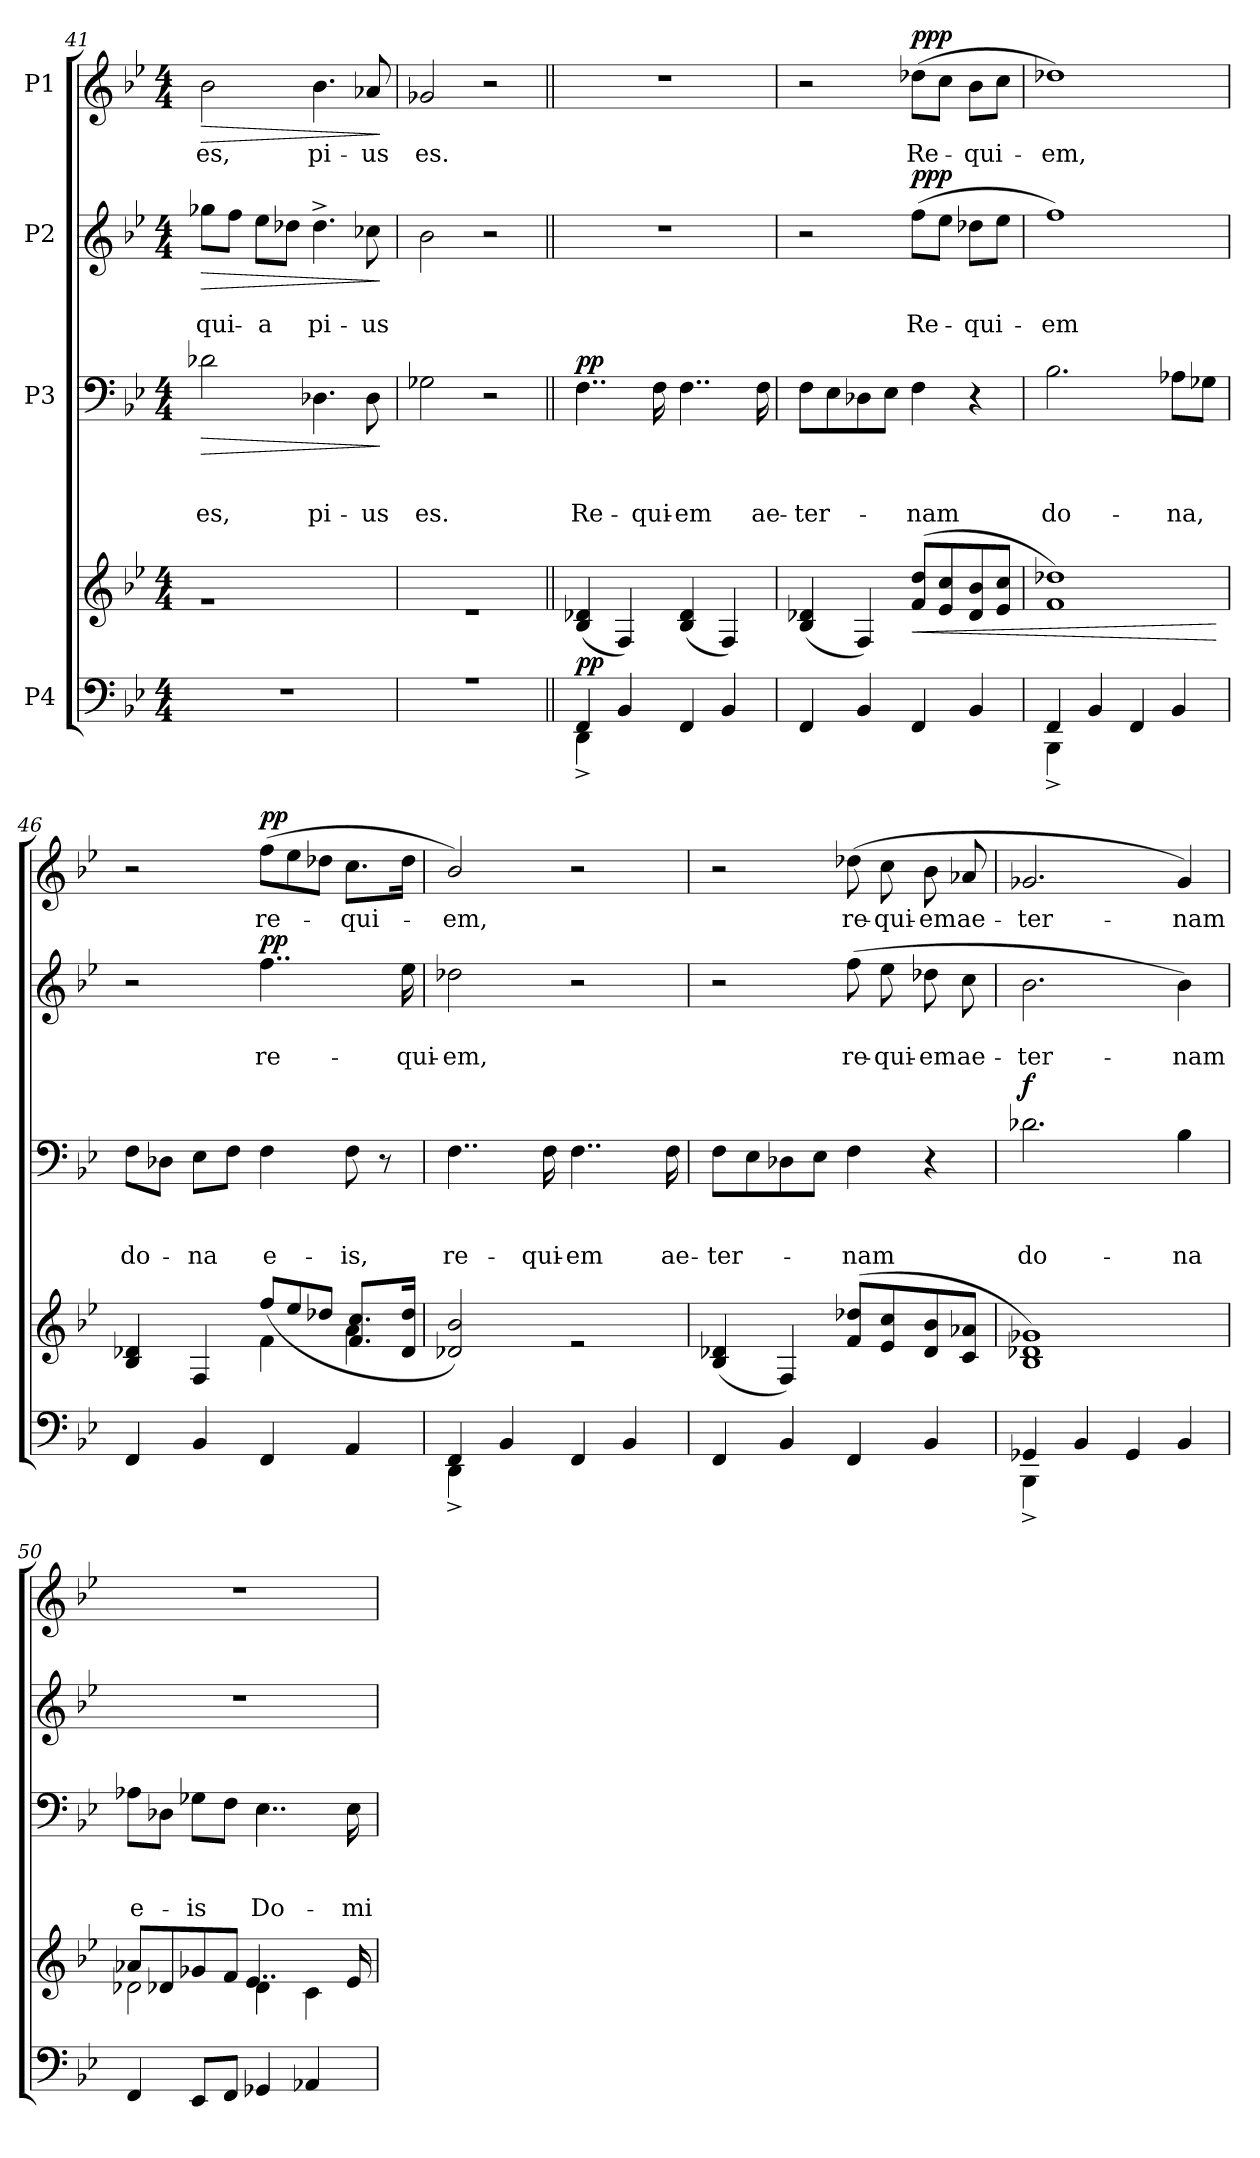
**kern	**kern	**dynam	**kern	**text	**text	**text	**dynam	**kern	**text	**text	**dynam	**kern	**text	**dynam
*part4	*part4	*part4	*part3	*part3	*part3	*part3	*part3	*part2	*part2	*part2	*part2	*part1	*part1	*part1
*staff5	*staff4	*staff4/5	*staff3	*staff3	*staff3	*staff3	*staff3	*staff2	*staff2	*staff2	*staff2	*staff1	*staff1	*staff1
*I"P4	*	*	*I"P3	*	*	*	*	*I"P2	*	*	*	*I"P1	*	*
*clefF4	*clefG2	*	*clefF4	*	*	*	*	*clefG2	*	*	*	*clefG2	*	*
*	*	*	*	*	*	*	*	*ITrd7c12	*	*	*	*	*	*
*k[b-e-]	*k[b-e-]	*	*k[b-e-]	*	*	*	*	*k[b-e-]	*	*	*	*k[b-e-]	*	*
*B-:	*B-:	*	*B-:	*	*	*	*	*B-:	*	*	*	*B-:	*	*
*M4/4	*M4/4	*	*M4/4	*	*	*	*	*M4/4	*	*	*	*M4/4	*	*
=41	=41	=41	=41	=41	=41	=41	=41	=41	=41	=41	=41	=41	=41	=41
*^	*^	*	*	*	*	*	*	*	*	*	*	*	*	*
!	!	!	!	!	!	!	!	!LO:LY:b	!LO:HP:b	!	!	!LO:LY:b	!LO:HP:b	!	!LO:LY:b	!LO:HP:b
1r	1ryy	1ryy	1r	.	2d-X\	.	.	es,	>	8g-X\L	.	qui-	>	2b-\	es,	>
.	.	.	.	.	.	.	.	.	.	8f\J	.	.	.	.	.	.
!	!	!	!	!	!	!	!	!	!	!	!	!LO:LY:b	!	!	!	!
.	.	.	.	.	.	.	.	.	.	8e-\L	.	-a	.	.	.	.
.	.	.	.	.	.	.	.	.	.	8d-X\J	.	.	.	.	.	.
!	!	!	!	!	!	!	!	!LO:LY:b	!	!	!	!LO:LY:b	!	!	!LO:LY:b	!
.	.	.	.	.	4.D-X\	.	.	pi-	.	4.d-^>\	.	pi-	.	4.b-\	pi-	.
!	!	!	!	!	!	!	!	!LO:LY:b	!	!	!	!LO:LY:b	!	!	!LO:LY:b	!
.	.	.	.	.	8D-\	.	.	-us	.	8c-X\	.	-us	.	8a-X/	-us	.
*v	*v	*	*	*	*	*	*	*	*	*	*	*	*	*	*	*
*	*v	*v	*	*	*	*	*	*	*	*	*	*	*	*	*
.	.	.	.	.	.	.	]	.	.	.	]	.	.	]
=42	=42	=42	=42	=42	=42	=42	=42	=42	=42	=42	=42	=42	=42	=42
*^	*^	*	*	*	*	*	*	*	*	*	*	*	*	*
!	!	!	!	!	!	!	!	!LO:LY:b	!	!	!	!	!	!	!LO:LY:b	!
1r	1ryy	1ryy	1r	.	2G-X\	.	.	es.	.	2B-\	.	.	.	2g-X/	es.	.
.	.	.	.	.	2r	.	.	.	.	2r	.	.	.	2r	.	.
=43||	=43||	=43||	=43||	=43||	=43||	=43||	=43||	=43||	=43||	=43||	=43||	=43||	=43||	=43||	=43||	=43||
*	*	*MM88	*	*	*MM88	*	*	*	*	*MM88	*	*	*	*MM88	*	*
!	!	!	!	!LO:DY:b	!	!	!	!LO:LY:b	!LO:DY:a	!	!	!	!	!	!	!
4FF/	4DD^<\	1ryy	(<4B-/ 4d-X/	pp	4..F\	.	.	Re-	pp	1r	.	.	.	1r	.	.
4BB-/	2.ryy	.	4F/)	.	.	.	.	.	.	.	.	.	.	.	.	.
!	!	!	!	!	!	!	!	!LO:LY:b	!	!	!	!	!	!	!	!
.	.	.	.	.	16F\	.	.	-qui-	.	.	.	.	.	.	.	.
!	!	!	!	!	!	!	!	!LO:LY:b	!	!	!	!	!	!	!	!
4FF/	.	.	(<4B-/ 4d-/	.	4..F\	.	.	-em	.	.	.	.	.	.	.	.
4BB-/	.	.	4F/)	.	.	.	.	.	.	.	.	.	.	.	.	.
!	!	!	!	!	!	!	!	!LO:LY:b	!	!	!	!	!	!	!	!
.	.	.	.	.	16F\	.	.	ae-	.	.	.	.	.	.	.	.
=44	=44	=44	=44	=44	=44	=44	=44	=44	=44	=44	=44	=44	=44	=44	=44	=44
!	!	!	!	!	!	!	!	!LO:LY:b	!	!	!	!	!	!	!	!
4FF/	1ryy	1ryy	(<4B-/ 4d-X/	.	8F\L	.	.	-ter-	.	2r	.	.	.	2r	.	.
.	.	.	.	.	8E-\	.	.	.	.	.	.	.	.	.	.	.
4BB-/	.	.	4F/)	.	8D-X\	.	.	.	.	.	.	.	.	.	.	.
.	.	.	.	.	8E-\J	.	.	.	.	.	.	.	.	.	.	.
!	!	!	!	!LO:HP:b	!	!	!	!LO:LY:b	!	!	!	!LO:LY:b	!LO:DY:a	!	!LO:LY:b	!LO:DY:a
4FF/	.	.	(<8f/ 8dd/L	<	4F\	.	.	-nam	.	(>8f\L	.	Re-	ppp	(>8dd-X\L	Re-	ppp
.	.	.	8e-/ 8cc/	.	.	.	.	.	.	8e-\J	.	.	.	8cc\J	.	.
!	!	!	!	!	!	!	!	!	!	!	!	!LO:LY:b	!	!	!LO:LY:b	!
4BB-/	.	.	8d-/ 8b-/	.	4r	.	.	.	.	8d-X\L	.	-qui-	.	8b-\L	-qui-	.
.	.	.	8e-/ 8cc/J	.	.	.	.	.	.	8e-\J	.	.	.	8cc\J	.	.
=45	=45	=45	=45	=45	=45	=45	=45	=45	=45	=45	=45	=45	=45	=45	=45	=45
!	!	!	!	!	!	!	!	!LO:LY:b	!	!	!	!LO:LY:b	!	!	!LO:LY:b	!
4FF/	4BBB-^>\	1ryy	1f 1dd-X)	.	2.B-\	.	.	do-	.	1f)	.	-em	.	1dd-X)	-em,	.
4BB-/	2.ryy	.	.	.	.	.	.	.	.	.	.	.	.	.	.	.
4FF/	.	.	.	.	.	.	.	.	.	.	.	.	.	.	.	.
!	!	!	!	!	!	!	!	!LO:LY:b	!	!	!	!	!	!	!	!
4BB-/	.	.	.	.	8A-X\L	.	.	-na,	.	.	.	.	.	.	.	.
.	.	.	.	.	8G-X\J	.	.	.	.	.	.	.	.	.	.	.
*v	*v	*	*	*	*	*	*	*	*	*	*	*	*	*	*	*
*	*v	*v	*	*	*	*	*	*	*	*	*	*	*	*	*
.	.	[	.	.	.	.	.	.	.	.	.	.	.	.
!!LO:LB:g=z
=46	=46	=46	=46	=46	=46	=46	=46	=46	=46	=46	=46	=46	=46	=46
*^	*^	*	*	*	*	*	*	*	*	*	*	*	*	*
!	!	!	!	!	!	!	!	!LO:LY:b	!	!	!	!	!	!	!	!
4FF/	1ryy	2ryy	4B-/ 4d-X/	.	8F\L	.	.	do-	.	2r	.	.	.	2r	.	.
.	.	.	.	.	8D-X\J	.	.	.	.	.	.	.	.	.	.	.
!	!	!	!	!	!	!	!	!LO:LY:b	!	!	!	!	!	!	!	!
4BB-/	.	.	4F/	.	8E-\L	.	.	-na	.	.	.	.	.	.	.	.
.	.	.	.	.	8F\J	.	.	.	.	.	.	.	.	.	.	.
*	*	*	*Xtuplet	*	*	*	*	*	*	*	*	*	*	*	*	*
!	!	!	!	!	!	!	!	!LO:LY:b	!	!	!	!LO:LY:b	!	!	!	!
*	*	*	*	*	*	*	*	*	*	*	*	*	*	*Xtuplet	*	*
!	!	!	!	!	!	!	!	!	!	!	!	!	!LO:DY:a	!	!LO:LY:b	!LO:DY:a
4FF/	.	4f\	(>12ff/L	.	4F\	.	.	e-	.	4..f\	.	re-	pp	(>12ff\L	re-	pp
.	.	.	12ee-/	.	.	.	.	.	.	.	.	.	.	12ee-\	.	.
.	.	.	12dd-X/J	.	.	.	.	.	.	.	.	.	.	12dd-X\J	.	.
!	!	!	!	!	!	!	!	!LO:LY:b	!	!	!	!	!	!	!LO:LY:b	!
4AA/	.	4a\	8.f/ 8.cc/L	.	8F\	.	.	-is,	.	.	.	.	.	8.cc\L	-qui-	.
.	.	.	.	.	8r	.	.	.	.	.	.	.	.	.	.	.
!	!	!	!	!	!	!	!	!	!	!	!	!LO:LY:b	!	!	!	!
.	.	.	16d-/ 16dd-/Jk	.	.	.	.	.	.	16e-\	.	-qui-	.	16dd-\Jk	.	.
=47	=47	=47	=47	=47	=47	=47	=47	=47	=47	=47	=47	=47	=47	=47	=47	=47
!	!	!	!	!	!	!	!	!LO:LY:b	!	!	!	!LO:LY:b	!	!	!LO:LY:b	!
4FF/	4DD^<\	1ryy	2d-X/ 2b-/)	.	4..F\	.	.	re-	.	2d-X\	.	-em,	.	2b-/)	-em,	.
4BB-/	2.ryy	.	.	.	.	.	.	.	.	.	.	.	.	.	.	.
!	!	!	!	!	!	!	!	!LO:LY:b	!	!	!	!	!	!	!	!
.	.	.	.	.	16F\	.	.	-qui-	.	.	.	.	.	.	.	.
!	!	!	!	!	!	!	!	!LO:LY:b	!	!	!	!	!	!	!	!
4FF/	.	.	2r	.	4..F\	.	.	-em	.	2r	.	.	.	2r	.	.
4BB-/	.	.	.	.	.	.	.	.	.	.	.	.	.	.	.	.
!	!	!	!	!	!	!	!	!LO:LY:b	!	!	!	!	!	!	!	!
.	.	.	.	.	16F\	.	.	ae-	.	.	.	.	.	.	.	.
=48	=48	=48	=48	=48	=48	=48	=48	=48	=48	=48	=48	=48	=48	=48	=48	=48
!	!	!	!	!	!	!	!	!LO:LY:b	!	!	!	!	!	!	!	!
4FF/	1ryy	1ryy	(<4B-/ 4d-X/	.	8F\L	.	.	-ter-	.	2r	.	.	.	2r	.	.
.	.	.	.	.	8E-\	.	.	.	.	.	.	.	.	.	.	.
4BB-/	.	.	4F/)	.	8D-X\	.	.	.	.	.	.	.	.	.	.	.
.	.	.	.	.	8E-\J	.	.	.	.	.	.	.	.	.	.	.
!	!	!	!	!	!	!	!	!LO:LY:b	!	!	!	!LO:LY:b	!	!	!LO:LY:b	!
4FF/	.	.	(<8f/ 8dd-X/L	.	4F\	.	.	-nam	.	(>8f\	.	re-	.	(>8dd-X\	re-	.
!	!	!	!	!	!	!	!	!	!	!	!	!LO:LY:b	!	!	!LO:LY:b	!
.	.	.	8e-/ 8cc/	.	.	.	.	.	.	8e-\	.	-qui-	.	8cc\	-qui-	.
!	!	!	!	!	!	!	!	!	!	!	!	!LO:LY:b	!	!	!LO:LY:b	!
4BB-/	.	.	8d-/ 8b-/	.	4r	.	.	.	.	8d-X\	.	-em	.	8b-\	-em	.
!	!	!	!	!	!	!	!	!	!	!	!	!LO:LY:b	!	!	!LO:LY:b	!
.	.	.	8c/ 8a-X/J	.	.	.	.	.	.	8c\	.	ae-	.	8a-X/	ae-	.
=49	=49	=49	=49	=49	=49	=49	=49	=49	=49	=49	=49	=49	=49	=49	=49	=49
!	!	!	!	!	!	!	!	!LO:LY:b	!LO:DY:a	!	!	!LO:LY:b	!	!	!LO:LY:b	!
4GG-X/	4BBB-^<\	1ryy	1B- 1d-X 1g-X)	.	2.d-X\	.	.	do-	f	2.B-\	.	-ter-	.	2.g-X/	-ter-	.
4BB-/	2.ryy	.	.	.	.	.	.	.	.	.	.	.	.	.	.	.
4GG-/	.	.	.	.	.	.	.	.	.	.	.	.	.	.	.	.
!	!	!	!	!	!	!	!	!LO:LY:b	!	!	!	!LO:LY:b	!	!	!LO:LY:b	!
4BB-/	.	.	.	.	4B-\	.	.	-na	.	4B-\)	.	-nam	.	4g-/)	-nam	.
=50	=50	=50	=50	=50	=50	=50	=50	=50	=50	=50	=50	=50	=50	=50	=50	=50
!	!	!	!	!	!	!	!	!LO:LY:b	!	!	!	!	!	!	!	!
4FF/	1ryy	8a-X/L	2d-X\	.	8A-X\L	.	.	e-	.	1r	.	.	.	1r	.	.
.	.	8d-X/	.	.	8D-X\J	.	.	.	.	.	.	.	.	.	.	.
!	!	!	!	!	!	!	!	!LO:LY:b	!	!	!	!	!	!	!	!
8EE-/L	.	8g-X/	.	.	8G-X\L	.	.	-is	.	.	.	.	.	.	.	.
8FF/J	.	8f/J	.	.	8F\J	.	.	.	.	.	.	.	.	.	.	.
!	!	!	!	!	!	!	!	!LO:LY:b	!	!	!	!	!	!	!	!
4GG-X/	.	4d-\	4..e-/	.	4..E-\	.	.	Do-	.	.	.	.	.	.	.	.
4AA-X/	.	4c\	.	.	.	.	.	.	.	.	.	.	.	.	.	.
!	!	!	!	!	!	!	!	!LO:LY:b	!	!	!	!	!	!	!	!
.	.	.	16e-/	.	16E-\	.	.	-mi-	.	.	.	.	.	.	.	.
*v	*v	*	*	*	*	*	*	*	*	*	*	*	*	*	*	*
*	*v	*v	*	*	*	*	*	*	*	*	*	*	*	*	*
=	=	=	=	=	=	=	=	=	=	=	=	=	=	=
*-	*-	*-	*-	*-	*-	*-	*-	*-	*-	*-	*-	*-	*-	*-
